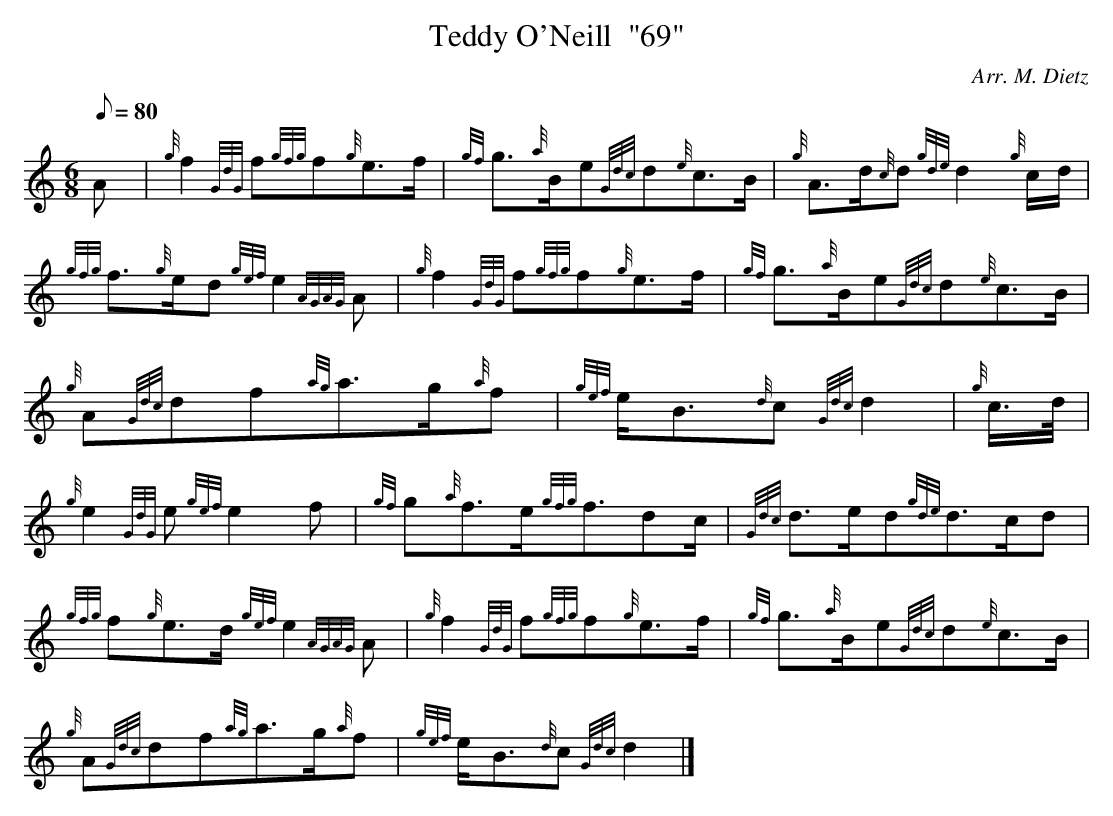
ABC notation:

X:1
T:Teddy O'Neill  "69"
M:6/8
L:1/8
Q:80
C:Arr. M. Dietz
K:HP
A[ | \
{g}f2{GdG}f{gfg}f{g}e3/2f/2 | \
{gf}g3/2{a}B/2e{Gdc}d{e}c3/2B/2 | \
{g}A3/2d/2{c}d{gde}d2{g}c/2d/2 |
{gfg}f3/2{g}e/2d{gef}e2{AGAG}A | \
{g}f2{GdG}f{gfg}f{g}e3/2f/2 | \
{gf}g3/2{a}B/2e{Gdc}d{e}c3/2B/2 |
{g}A{Gdc}df{ag}a3/2g/2{a}f | \
{gef}e/2B3/2{d}c{Gdc}d2 | \
{g}c3/4d/4 |
{g}e2{GdG}e{gef}e2f | \
{gf}g{a}f3/2e/2{gfg}f3/2dc/2 | \
{Gdc}d3/2e/2d{gde}d3/2c/2d |
{gfg}f{g}e3/2d/2{gef}e2{AGAG}A | \
{g}f2{GdG}f{gfg}f{g}e3/2f/2 | \
{gf}g3/2{a}B/2e{Gdc}d{e}c3/2B/2 |
{g}A{Gdc}df{ag}a3/2g/2{a}f | \
{gef}e/2B3/2{d}c{Gdc}d2|]
